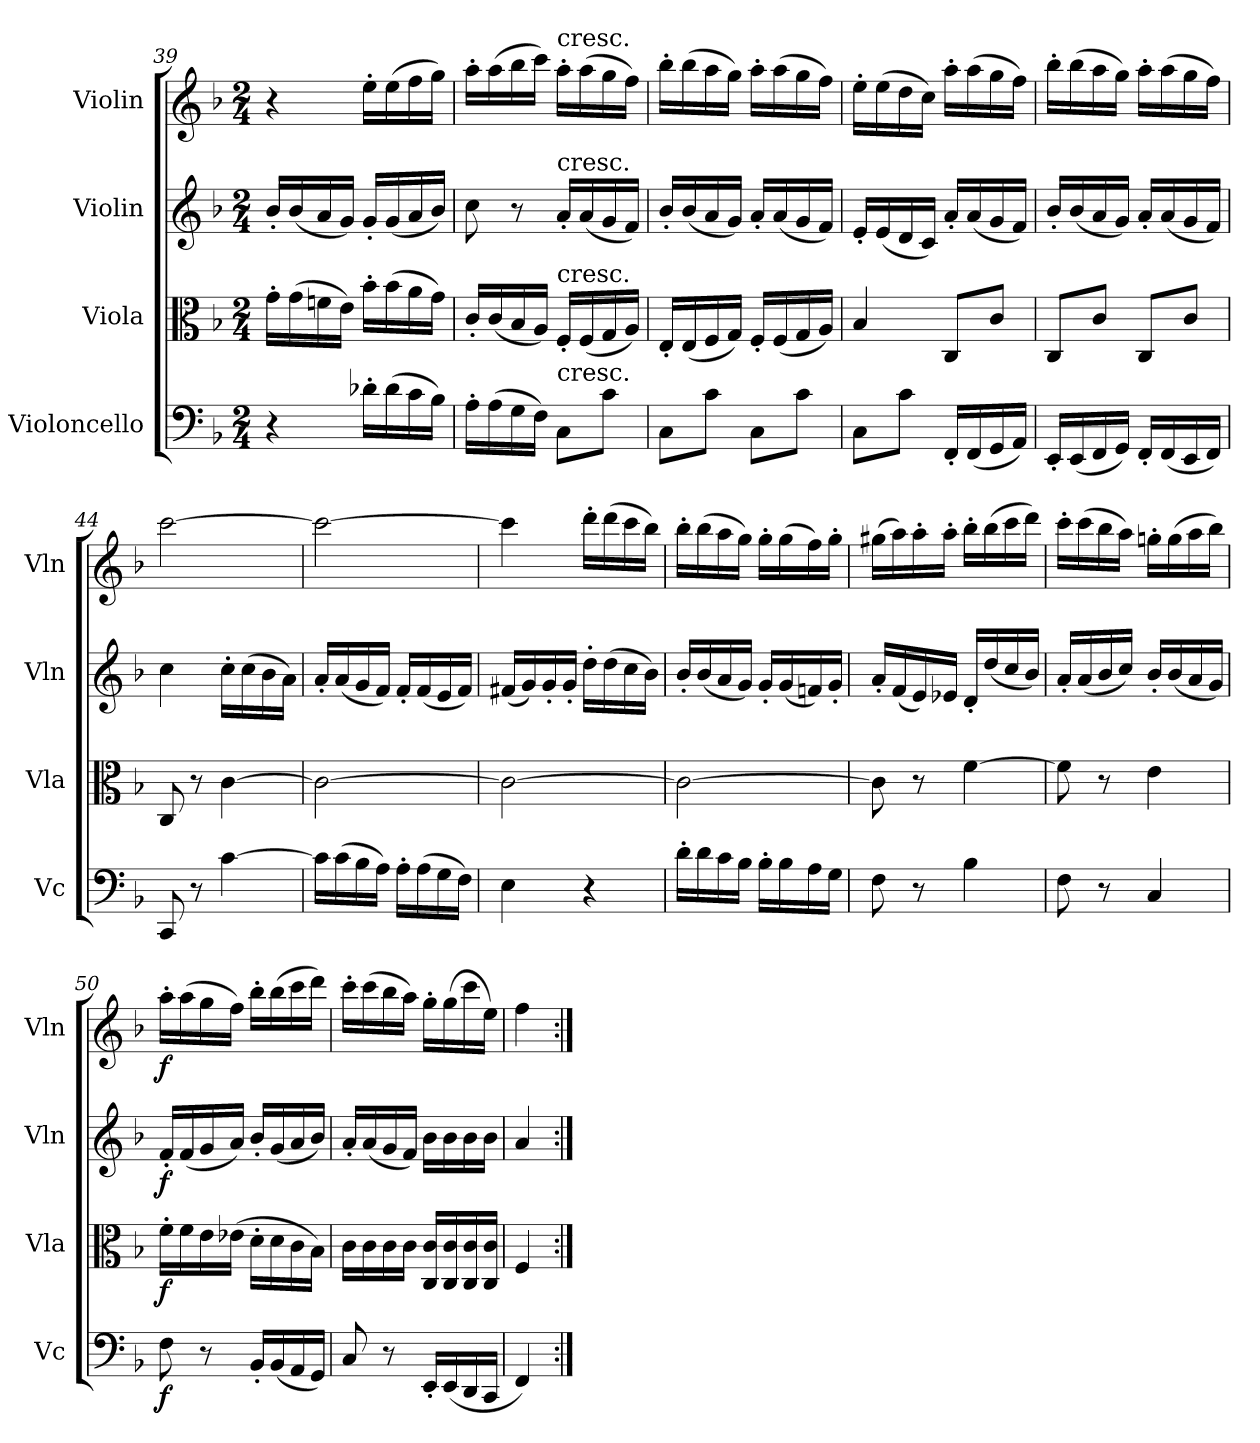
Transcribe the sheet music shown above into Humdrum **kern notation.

**kern	**dynam	**kern	**dynam	**kern	**dynam	**kern	**dynam
*part4	*part4	*part3	*part3	*part2	*part2	*part1	*part1
*staff4	*staff4	*staff3	*staff3	*staff2	*staff2	*staff1	*staff1
*I"Violoncello	*	*I"Viola	*	*I"Violin	*	*I"Violin	*
*I'Vc	*	*I'Vla	*	*I'Vln	*	*I'Vln	*
*clefF4	*	*clefC3	*	*clefG2	*	*clefG2	*
*k[b-]	*	*k[b-]	*	*k[b-]	*	*k[b-]	*
*M2/4	*	*M2/4	*	*M2/4	*	*M2/4	*
=39	=39	=39	=39	=39	=39	=39	=39
4r	.	16g'\LL	.	16b-'/LL	.	4r	.
.	.	(16g\	.	(16b-/	.	.	.
.	.	16fn\	.	16a/	.	.	.
.	.	16e\JJ)	.	16g/JJ)	.	.	.
16d-X'\LL	.	16b-'\LL	.	16g'/LL	.	16ee'\LL	.
(16d-\	.	(16b-\	.	(16g/	.	(16ee\	.
16c\	.	16a\	.	16a/	.	16ff\	.
16B-\JJ)	.	16g\JJ)	.	16b-/JJ)	.	16gg\JJ)	.
=40	=40	=40	=40	=40	=40	=40	=40
16A'\LL	.	16c'/LL	.	8cc\	.	16aa'\LL	.
(16A\	.	(16c/	.	.	.	(16aa\	.
16G\	.	16B-/	.	8r	.	16bb-\	.
16F\JJ)	.	16A/JJ)	.	.	.	16ccc\JJ)	.
!	!	!	!	!	!	!LO:TX:t=cresc.	!
!	!	!	!	!LO:TX:t=cresc.	!	!	!
!	!	!LO:TX:t=cresc.	!	!	!	!	!
!LO:TX:t=cresc.	!	!	!	!	!	!	!
8C\L	.	16F'/LL	.	16a'/LL	.	16aa'\LL	.
.	.	(16F/	.	(16a/	.	(16aa\	.
8c\J	.	16G/	.	16g/	.	16gg\	.
.	.	16A/JJ)	.	16f/JJ)	.	16ff\JJ)	.
=41	=41	=41	=41	=41	=41	=41	=41
8C\L	.	16E'/LL	.	16b-'/LL	.	16bb-'\LL	.
.	.	(16E/	.	(16b-/	.	(16bb-\	.
8c\J	.	16F/	.	16a/	.	16aa\	.
.	.	16G/JJ)	.	16g/JJ)	.	16gg\JJ)	.
8C\L	.	16F'/LL	.	16a'/LL	.	16aa'\LL	.
.	.	(16F/	.	(16a/	.	(16aa\	.
8c\J	.	16G/	.	16g/	.	16gg\	.
.	.	16A/JJ)	.	16f/JJ)	.	16ff\JJ)	.
=42	=42	=42	=42	=42	=42	=42	=42
8C\L	.	4B-/	.	16e'/LL	.	16ee'\LL	.
.	.	.	.	(16e/	.	(16ee\	.
8c\J	.	.	.	16d/	.	16dd\	.
.	.	.	.	16c/JJ)	.	16cc\JJ)	.
16FF'/LL	.	8C/L	.	16a'/LL	.	16aa'\LL	.
(16FF/	.	.	.	(16a/	.	(16aa\	.
16GG/	.	8c/J	.	16g/	.	16gg\	.
16AA/JJ)	.	.	.	16f/JJ)	.	16ff\JJ)	.
=43	=43	=43	=43	=43	=43	=43	=43
16EE'/LL	.	8C/L	.	16b-'/LL	.	16bb-'\LL	.
(16EE/	.	.	.	(16b-/	.	(16bb-\	.
16FF/	.	8c/J	.	16a/	.	16aa\	.
16GG/JJ)	.	.	.	16g/JJ)	.	16gg\JJ)	.
16FF'/LL	.	8C/L	.	16a'/LL	.	16aa'\LL	.
(16FF/	.	.	.	(16a/	.	(16aa\	.
16EE/	.	8c/J	.	16g/	.	16gg\	.
16FF/JJ)	.	.	.	16f/JJ)	.	16ff\JJ)	.
=44	=44	=44	=44	=44	=44	=44	=44
8CC/	.	8C/	.	4cc\	.	[2ccc\	.
8r	.	8r	.	.	.	.	.
[4c\	.	[4c\	.	16cc'\LL	.	.	.
.	.	.	.	(16cc\	.	.	.
.	.	.	.	16b-\	.	.	.
.	.	.	.	16a\JJ)	.	.	.
=45	=45	=45	=45	=45	=45	=45	=45
16c\LL]	.	2c\_	.	16a'/LL	.	2ccc\_	.
(16c\	.	.	.	(16a/	.	.	.
16B-\	.	.	.	16g/	.	.	.
16A\JJ)	.	.	.	16f/JJ)	.	.	.
16A'\LL	.	.	.	16f'/LL	.	.	.
(16A\	.	.	.	(16f/	.	.	.
16G\	.	.	.	16e/	.	.	.
16F\JJ)	.	.	.	16f/JJ)	.	.	.
=46	=46	=46	=46	=46	=46	=46	=46
4E\	.	2c\_	.	(16f#X/LL	.	4ccc\]	.
.	.	.	.	16g/)	.	.	.
.	.	.	.	16g'/	.	.	.
.	.	.	.	16g'/JJ	.	.	.
4r	.	.	.	16dd'\LL	.	16ddd'\LL	.
.	.	.	.	(16dd\	.	(16ddd\	.
.	.	.	.	16cc\	.	16ccc\	.
.	.	.	.	16b-\JJ)	.	16bb-\JJ)	.
=47	=47	=47	=47	=47	=47	=47	=47
16d'\LL	.	2c\_	.	16b-'/LL	.	16bb-'\LL	.
16d\	.	.	.	(16b-/	.	(16bb-\	.
16c\	.	.	.	16a/	.	16aa\	.
16B-\JJ	.	.	.	16g/JJ)	.	16gg\JJ)	.
16B-'\LL	.	.	.	16g'/LL	.	16gg'\LL	.
16B-\	.	.	.	(16g/	.	(16gg\	.
16A\	.	.	.	16fn/)	.	16ff\)	.
16G\JJ	.	.	.	16g'/JJ	.	16gg'\JJ	.
=48	=48	=48	=48	=48	=48	=48	=48
8F\	.	8c\]	.	16a'/LL	.	(16gg#X\LL	.
.	.	.	.	(16f/	.	16aa\)	.
8r	.	8r	.	16e/)	.	16aa'\	.
.	.	.	.	16e-X/JJ	.	16aa'\JJ	.
4B-\	.	[4f\	.	16d'/LL	.	16bb-'\LL	.
.	.	.	.	(16dd/	.	(16bb-\	.
.	.	.	.	16cc/	.	16ccc\	.
.	.	.	.	16b-/JJ)	.	16ddd\JJ)	.
=49	=49	=49	=49	=49	=49	=49	=49
8F\	.	8f\]	.	16a'/LL	.	16ccc'\LL	.
.	.	.	.	(16a/	.	(16ccc\	.
8r	.	8r	.	16b-/	.	16bb-\	.
.	.	.	.	16cc/JJ)	.	16aa\JJ)	.
4C/	.	4e\	.	16b-'/LL	.	16ggn'\LL	.
.	.	.	.	(16b-/	.	(16gg\	.
.	.	.	.	16a/	.	16aa\	.
.	.	.	.	16g/JJ)	.	16bb-\JJ)	.
=50	=50	=50	=50	=50	=50	=50	=50
8F\	f	16f'\LL	f	16f'/LL	f	16aa'\LL	f
.	.	16f\	.	(16f/	.	(16aa\	.
8r	.	16e\	.	16g/	.	16gg\	.
.	.	(16e-X\JJ	.	16a/JJ)	.	16ff\JJ)	.
16BB-'/LL	.	16d'\LL	.	16b-'/LL	.	16bb-'\LL	.
(16BB-/	.	16d\	.	(16g/	.	(16bb-\	.
16AA/	.	16c\	.	16a/	.	16ccc\	.
16GG/JJ)	.	16B-\JJ)	.	16b-/JJ)	.	16ddd\JJ)	.
=51	=51	=51	=51	=51	=51	=51	=51
8C/	.	16c\LL	.	16a'/LL	.	16ccc'\LL	.
.	.	16c\	.	(16a/	.	(16ccc\	.
8r	.	16c\	.	16g/	.	16bb-\	.
.	.	16c\JJ	.	16f/JJ)	.	16aa\JJ)	.
16EE'/LL	.	16C/ 16c/LL	.	16b-\LL	.	16gg'\LL	.
(16EE/	.	16C/ 16c/	.	16b-\	.	(16gg\	.
16DD/	.	16C/ 16c/	.	16b-\	.	16ccc\	.
16CC/JJ	.	16C/ 16c/JJ	.	16b-\JJ	.	16ee\JJ)	.
=52	=52	=52	=52	=52	=52	=52	=52
4FF/)	.	4F/	.	4a/	.	4ff\	.
=:|!	=:|!	=:|!	=:|!	=:|!	=:|!	=:|!	=:|!
*-	*-	*-	*-	*-	*-	*-	*-
